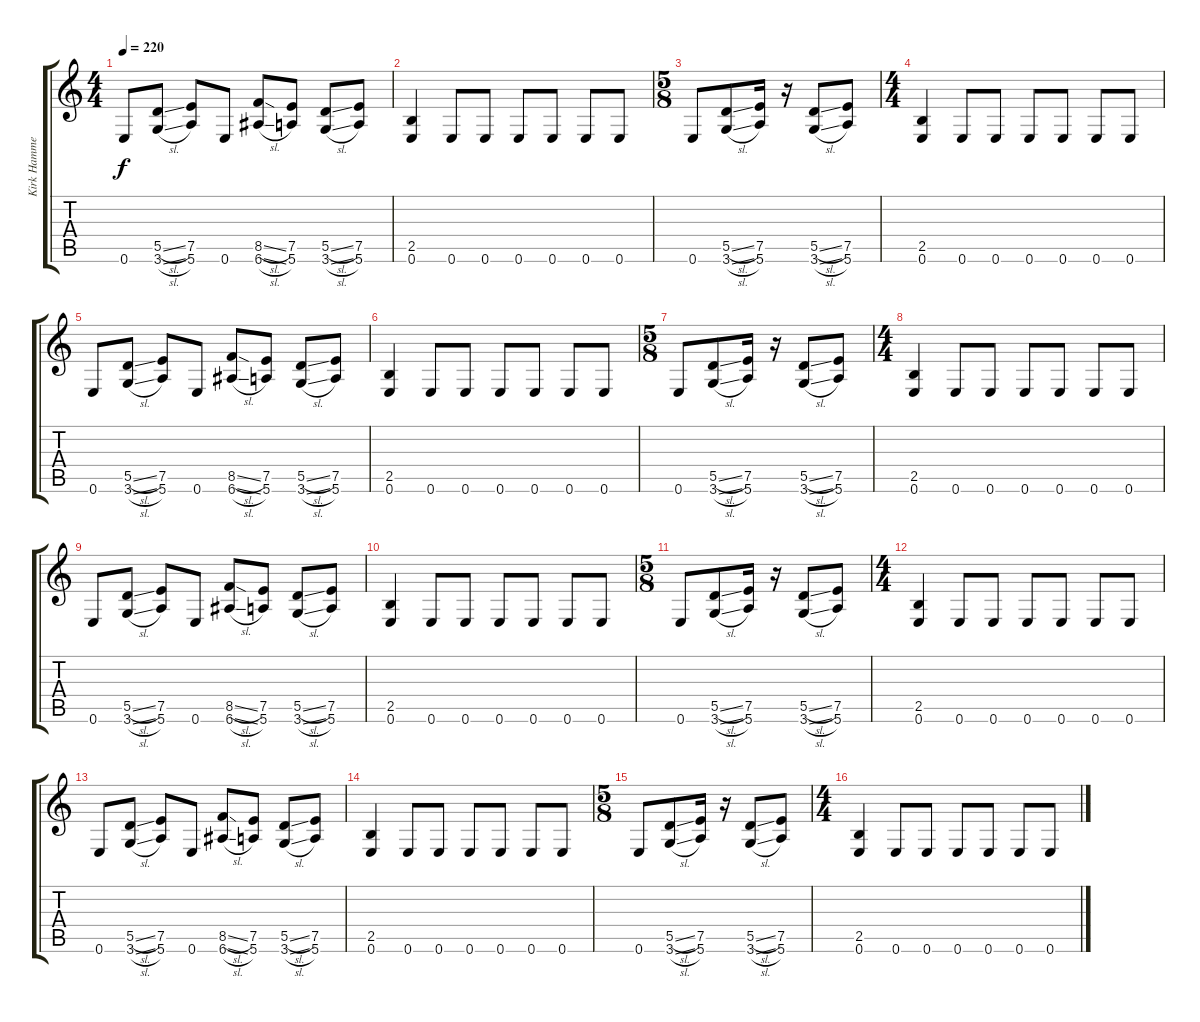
\track ("Kirk Hammett (Lead & Rithm Guitars)" "Kirk Hamme") {instrument distortionguitar}
\staff {score tabs}
\tuning (E4 B3 G3 D3 A2 E2) {hide}
\ts (4 4)
\tempo 220
\clef g2
\ks c
0.6.8{dy f} (5.5{sl} 3.6{sl}).8 (7.5 5.6).8 0.6.8 (8.5{sl} 6.6{sl}).8 (7.5 5.6).8 (5.5{sl} 3.6{sl}).8 (7.5 5.6).8 |
(2.5 0.6).4 0.6.8 0.6.8 0.6.8 0.6.8 0.6.8 0.6.8 |
\ts (5 8)
0.6.8 (5.5{sl} 3.6{sl}).8 (7.5 5.6).16 r.16 (5.5{sl} 3.6{sl}).8 (7.5 5.6).8 |
\ts (4 4)
(2.5 0.6).4 0.6.8 0.6.8 0.6.8 0.6.8 0.6.8 0.6.8 |
0.6.8 (5.5{sl} 3.6{sl}).8 (7.5 5.6).8 0.6.8 (8.5{sl} 6.6{sl}).8 (7.5 5.6).8 (5.5{sl} 3.6{sl}).8 (7.5 5.6).8 |
(2.5 0.6).4 0.6.8 0.6.8 0.6.8 0.6.8 0.6.8 0.6.8 |
\ts (5 8)
0.6.8 (5.5{sl} 3.6{sl}).8 (7.5 5.6).16 r.16 (5.5{sl} 3.6{sl}).8 (7.5 5.6).8 |
\ts (4 4)
(2.5 0.6).4 0.6.8 0.6.8 0.6.8 0.6.8 0.6.8 0.6.8 |
0.6.8 (5.5{sl} 3.6{sl}).8 (7.5 5.6).8 0.6.8 (8.5{sl} 6.6{sl}).8 (7.5 5.6).8 (5.5{sl} 3.6{sl}).8 (7.5 5.6).8 |
(2.5 0.6).4 0.6.8 0.6.8 0.6.8 0.6.8 0.6.8 0.6.8 |
\ts (5 8)
0.6.8 (5.5{sl} 3.6{sl}).8 (7.5 5.6).16 r.16 (5.5{sl} 3.6{sl}).8 (7.5 5.6).8 |
\ts (4 4)
(2.5 0.6).4 0.6.8 0.6.8 0.6.8 0.6.8 0.6.8 0.6.8 |
0.6.8 (5.5{sl} 3.6{sl}).8 (7.5 5.6).8 0.6.8 (8.5{sl} 6.6{sl}).8 (7.5 5.6).8 (5.5{sl} 3.6{sl}).8 (7.5 5.6).8 |
(2.5 0.6).4 0.6.8 0.6.8 0.6.8 0.6.8 0.6.8 0.6.8 |
\ts (5 8)
0.6.8 (5.5{sl} 3.6{sl}).8 (7.5 5.6).16 r.16 (5.5{sl} 3.6{sl}).8 (7.5 5.6).8 |
\ts (4 4)
(2.5 0.6).4 0.6.8 0.6.8 0.6.8 0.6.8 0.6.8 0.6.8
